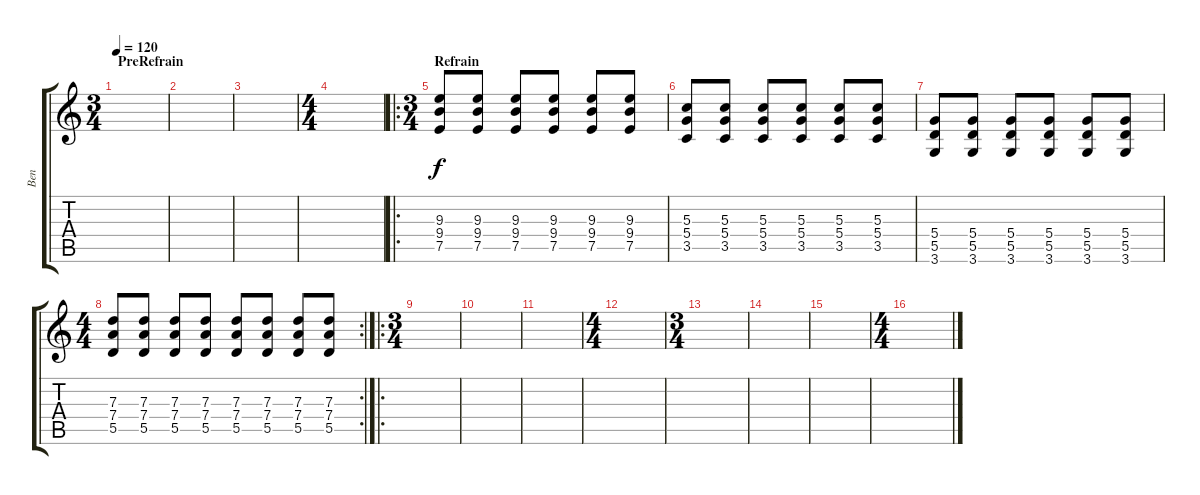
\track ("Ben" "Ben") {instrument distortionguitar}
\staff {score tabs}
\tuning (E4 B3 G3 D3 A2 E2) {hide}
\ts (3 4)
\section ("" "PreRefrain")
\tempo 120
\clef g2
\ks c
|
|
|
\ts (4 4)
|
\ro
\ts (3 4)
\section ("" "Refrain")
(9.3 9.4 7.5).8 (9.3 9.4 7.5).8 (9.3 9.4 7.5).8 (9.3 9.4 7.5).8 (9.3 9.4 7.5).8 (9.3 9.4 7.5).8 |
(5.3 5.4 3.5).8 (5.3 5.4 3.5).8 (5.3 5.4 3.5).8 (5.3 5.4 3.5).8 (5.3 5.4 3.5).8 (5.3 5.4 3.5).8 |
(5.4 5.5 3.6).8 (5.4 5.5 3.6).8 (5.4 5.5 3.6).8 (5.4 5.5 3.6).8 (5.4 5.5 3.6).8 (5.4 5.5 3.6).8 |
\rc 2
\ts (4 4)
(7.3 7.4 5.5).8 (7.3 7.4 5.5).8 (7.3 7.4 5.5).8 (7.3 7.4 5.5).8 (7.3 7.4 5.5).8 (7.3 7.4 5.5).8 (7.3 7.4 5.5).8 (7.3 7.4 5.5).8 |
\ro
\ts (3 4)
|
|
|
\ts (4 4)
|
\ts (3 4)
|
|
|
\ts (4 4)
